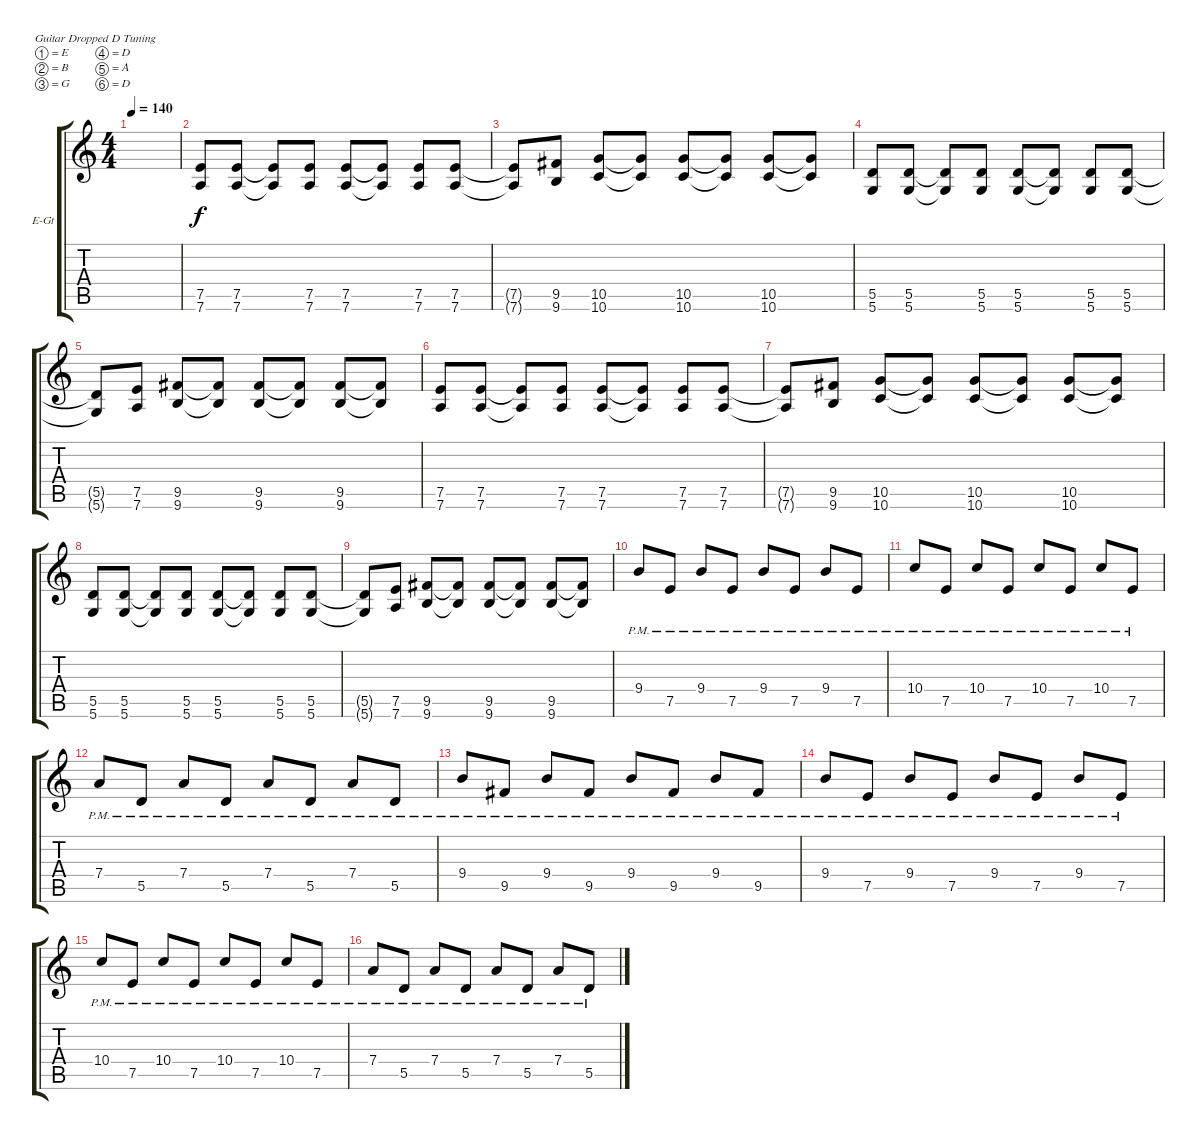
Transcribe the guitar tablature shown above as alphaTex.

\defaultSystemsLayout 4
\bracketExtendMode groupsimilarinstruments
\firstSystemTrackNameOrientation horizontal
\otherSystemsTrackNameOrientation horizontal
\track ("Electric Guitar" "E-Gt") {instrument overdrivenguitar}
\staff {score tabs}
\tuning (E4 B3 G3 D3 A2 D2)
\ts (4 4)
\tempo 140
\clef g2
\scale
0.333333
\ks c
|
\scale
0.333333 (7.6 7.5).8{dy f} (7.6 7.5).8 (7.6{t} 7.5{t}).8 (7.6 7.5).8 (7.6 7.5).8 (7.6{t} 7.5{t}).8 (7.6 7.5).8 (7.5 7.6).8 |
\scale
0.333333 (7.6{t} 7.5{t}).8 (9.6 9.5).8 (10.6 10.5).8 (10.6{t} 10.5{t}).8 (10.6 10.5).8 (10.6{t} 10.5{t}).8 (10.6 10.5).8 (10.6{t} 10.5{t}).8 |
\scale
0.333333 (5.6 5.5).8 (5.6 5.5).8 (5.6{t} 5.5{t}).8 (5.6 5.5).8 (5.6 5.5).8 (5.6{t} 5.5{t}).8 (5.6 5.5).8 (5.6 5.5).8 |
\scale
0.333333 (5.5{t} 5.6{t}).8 (7.6 7.5).8 (9.6 9.5).8 (9.5{t} 9.6{t}).8 (9.6 9.5).8 (9.6{t} 9.5{t}).8 (9.6 9.5).8 (9.6{t} 9.5{t}).8 |
\scale
0.333333 (7.6 7.5).8 (7.6 7.5).8 (7.6{t} 7.5{t}).8 (7.6 7.5).8 (7.6 7.5).8 (7.6{t} 7.5{t}).8 (7.6 7.5).8 (7.5 7.6).8 |
\scale
0.333333 (7.6{t} 7.5{t}).8 (9.6 9.5).8 (10.6 10.5).8 (10.6{t} 10.5{t}).8 (10.6 10.5).8 (10.6{t} 10.5{t}).8 (10.6 10.5).8 (10.6{t} 10.5{t}).8 |
\scale
0.333333 (5.6 5.5).8 (5.6 5.5).8 (5.6{t} 5.5{t}).8 (5.6 5.5).8 (5.6 5.5).8 (5.6{t} 5.5{t}).8 (5.6 5.5).8 (5.6 5.5).8 |
\scale
0.333333 (5.5{t} 5.6{t}).8 (7.6 7.5).8 (9.6 9.5).8 (9.5{t} 9.6{t}).8 (9.6 9.5).8 (9.6{t} 9.5{t}).8 (9.6 9.5).8 (9.6{t} 9.5{t}).8 |
\scale
0.333333 9.4{pm}.8 7.5{pm}.8 9.4{pm}.8 7.5{pm}.8 9.4{pm}.8 7.5{pm}.8 9.4{pm}.8 7.5{pm}.8 |
\scale
0.333333 10.4{pm}.8 7.5{pm}.8 10.4{pm}.8 7.5{pm}.8 10.4{pm}.8 7.5{pm}.8 10.4{pm}.8 7.5{pm}.8 |
\scale
0.333333 7.4{pm}.8 5.5{pm}.8 7.4{pm}.8 5.5{pm}.8 7.4{pm}.8 5.5{pm}.8 7.4{pm}.8 5.5{pm}.8 |
9.4{pm}.8 9.5{pm}.8 9.4{pm}.8 9.5{pm}.8 9.4{pm}.8 9.5{pm}.8 9.4{pm}.8 9.5{pm}.8 |
9.4{pm}.8 7.5{pm}.8 9.4{pm}.8 7.5{pm}.8 9.4{pm}.8 7.5{pm}.8 9.4{pm}.8 7.5{pm}.8 |
10.4{pm}.8 7.5{pm}.8 10.4{pm}.8 7.5{pm}.8 10.4{pm}.8 7.5{pm}.8 10.4{pm}.8 7.5{pm}.8 |
7.4{pm}.8 5.5{pm}.8 7.4{pm}.8 5.5{pm}.8 7.4{pm}.8 5.5{pm}.8 7.4{pm}.8 5.5{pm}.8
